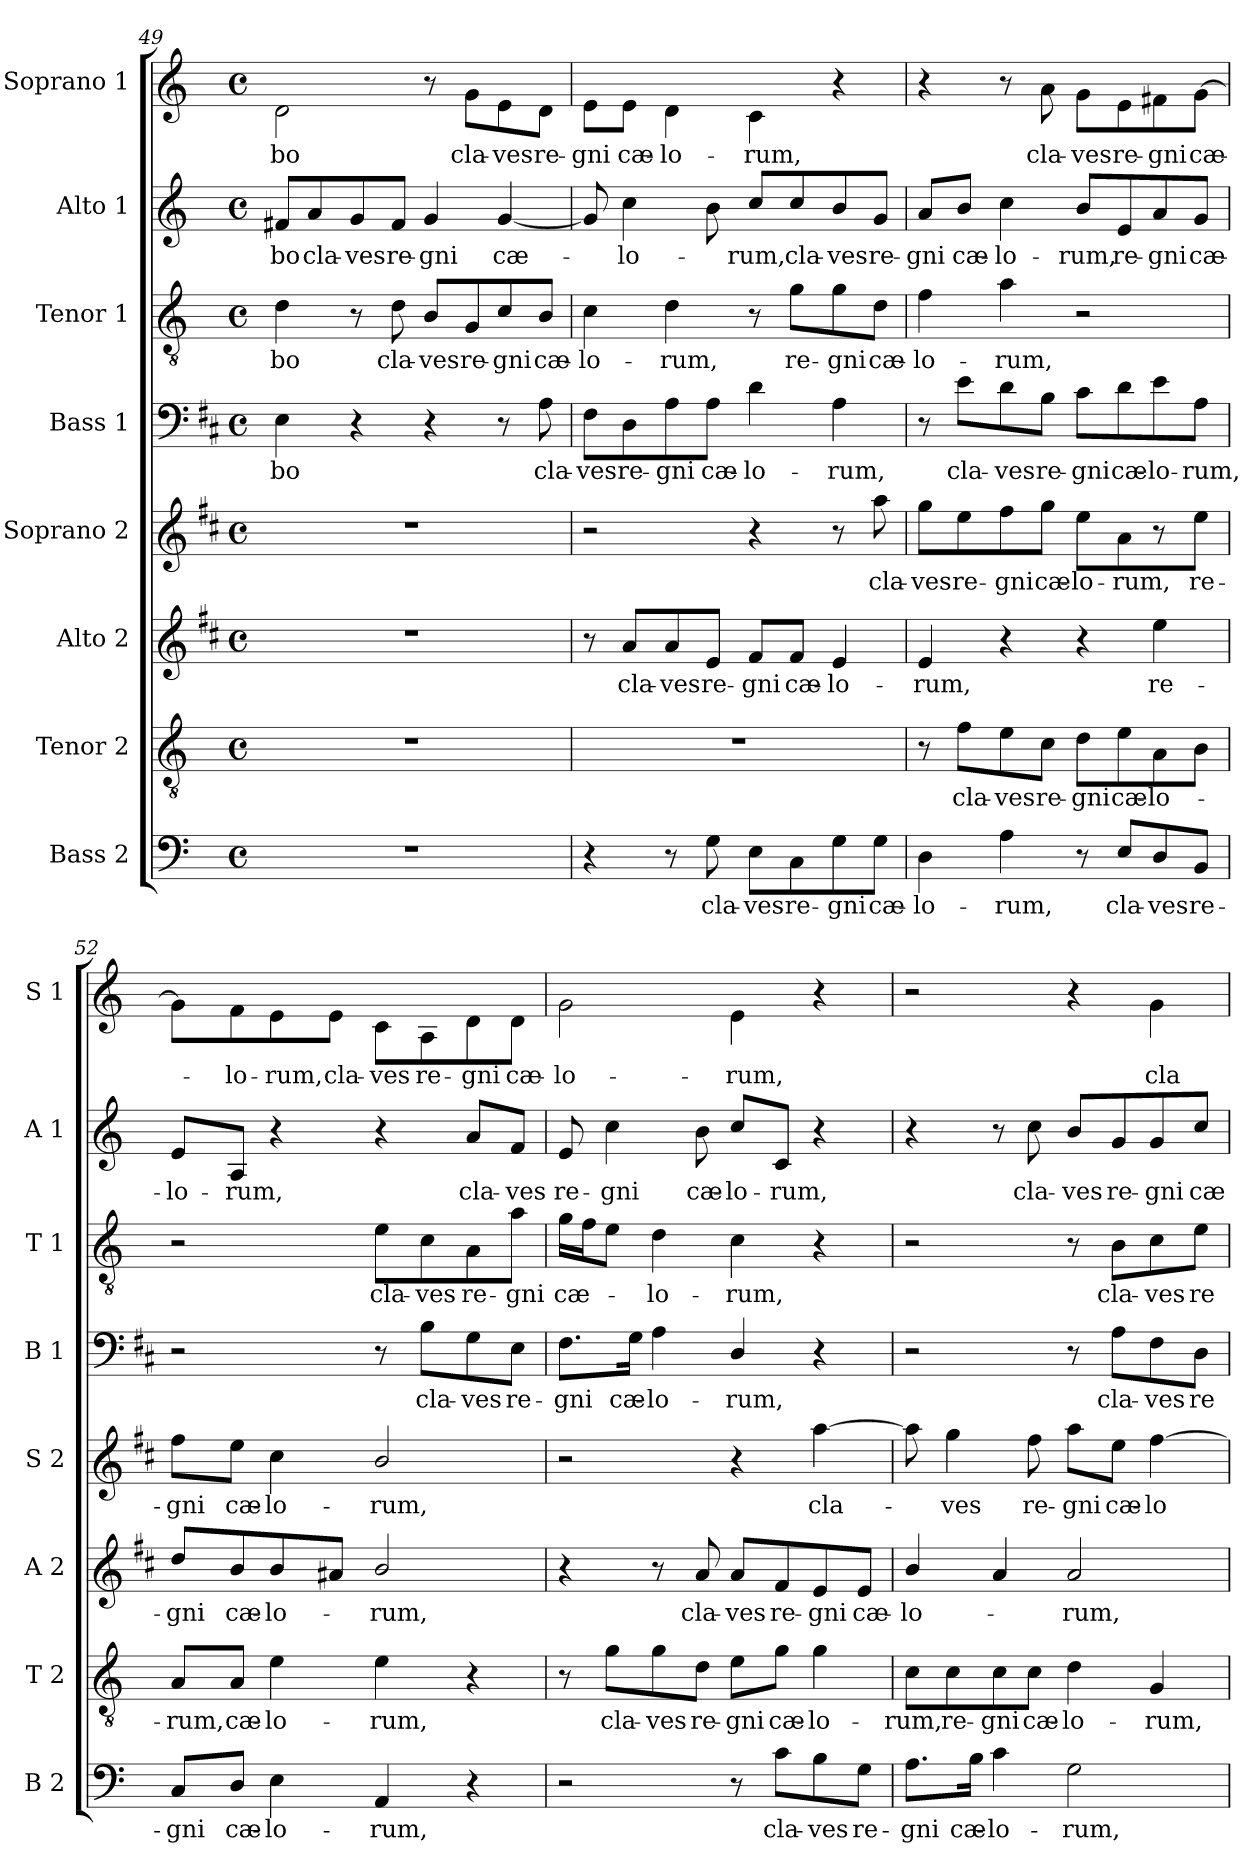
**kern	**text	**kern	**text	**kern	**text	**kern	**text	**kern	**text	**kern	**text	**kern	**text	**kern	**text
*part8	*part8	*part7	*part7	*part6	*part6	*part5	*part5	*part4	*part4	*part3	*part3	*part2	*part2	*part1	*part1
*staff8	*staff8	*staff7	*staff7	*staff6	*staff6	*staff5	*staff5	*staff4	*staff4	*staff3	*staff3	*staff2	*staff2	*staff1	*staff1
*I"Bass 2	*	*I"Tenor 2	*	*I"Alto 2	*	*I"Soprano 2	*	*I"Bass 1	*	*I"Tenor 1	*	*I"Alto 1	*	*I"Soprano 1	*
*I'B 2	*	*I'T 2	*	*I'A 2	*	*I'S 2	*	*I'B 1	*	*I'T 1	*	*I'A 1	*	*I'S 1	*
!!LO:LB:g=z
*clefF4	*	*clefGv2	*	*clefG2	*	*clefG2	*	*clefF4	*	*clefGv2	*	*clefG2	*	*clefG2	*
*	*	*	*	*ITrd1c2	*	*ITrd1c2	*	*ITrd1c2	*	*	*	*	*	*ITrd-7c-12	*
*k[]	*	*k[]	*	*k[]	*	*k[]	*	*k[]	*	*k[]	*	*k[]	*	*k[]	*
*C:	*	*C:	*	*C:	*	*C:	*	*C:	*	*C:	*	*C:	*	*C:	*
*M4/4	*	*M4/4	*	*M4/4	*	*M4/4	*	*M4/4	*	*M4/4	*	*M4/4	*	*M4/4	*
*met(c)	*	*met(c)	*	*met(c)	*	*met(c)	*	*met(c)	*	*met(c)	*	*met(c)	*	*met(c)	*
=49	=49	=49	=49	=49	=49	=49	=49	=49	=49	=49	=49	=49	=49	=49	=49
!	!	!	!	!	!	!	!	!	!LO:LY:b	!	!LO:LY:b	!	!LO:LY:b	!	!LO:LY:b
1r	.	1r	.	1r	.	1r	.	4D\	-bo	4d\	-bo	8f#X/L	-bo	2dd\	-bo
!	!	!	!	!	!	!	!	!	!	!	!	!	!LO:LY:b	!	!
.	.	.	.	.	.	.	.	.	.	.	.	8a/	cla-	.	.
!	!	!	!	!	!	!	!	!	!	!	!	!	!LO:LY:b	!	!
.	.	.	.	.	.	.	.	4r	.	8r	.	8g/	-ves	.	.
!	!	!	!	!	!	!	!	!	!	!	!LO:LY:b	!	!LO:LY:b	!	!
.	.	.	.	.	.	.	.	.	.	8d\	cla-	8f#/J	re-	.	.
!	!	!	!	!	!	!	!	!	!	!	!LO:LY:b	!	!LO:LY:b	!	!
.	.	.	.	.	.	.	.	4r	.	8B/L	-ves	4g/	-gni	8r	.
!	!	!	!	!	!	!	!	!	!	!	!LO:LY:b	!	!	!	!LO:LY:b
.	.	.	.	.	.	.	.	.	.	8G/	re-	.	.	8gg\L	cla-
!	!	!	!	!	!	!	!	!	!	!	!LO:LY:b	!	!LO:LY:b	!	!LO:LY:b
.	.	.	.	.	.	.	.	8r	.	8c/	-gni	[4g/	cæ-	8ee\	-ves
!	!	!	!	!	!	!	!	!	!LO:LY:b	!	!LO:LY:b	!	!	!	!LO:LY:b
.	.	.	.	.	.	.	.	8G\	cla-	8B/J	cæ-	.	.	8dd\J	re-
=50	=50	=50	=50	=50	=50	=50	=50	=50	=50	=50	=50	=50	=50	=50	=50
!	!	!	!	!	!	!	!	!	!LO:LY:b	!	!LO:LY:b	!	!	!	!LO:LY:b
4r	.	1r	.	8r	.	2r	.	8E\L	-ves	4c\	-lo-	8g/]	.	8ee\L	-gni
!	!	!	!	!	!LO:LY:b	!	!	!	!LO:LY:b	!	!	!	!LO:LY:b	!	!LO:LY:b
.	.	.	.	8g/L	cla-	.	.	8C\	re-	.	.	4cc\	-lo-	8ee\J	cæ-
!	!	!	!	!	!LO:LY:b	!	!	!	!LO:LY:b	!	!LO:LY:b	!	!	!	!LO:LY:b
8r	.	.	.	8g/	-ves	.	.	8G\	-gni	4d\	-rum,	.	.	4dd\	-lo-
!	!LO:LY:b	!	!	!	!LO:LY:b	!	!	!	!LO:LY:b	!	!	!	!	!	!
8G\	cla-	.	.	8d/J	re-	.	.	8G\J	cæ-	.	.	8b\	.	.	.
!	!LO:LY:b	!	!	!	!LO:LY:b	!	!	!	!LO:LY:b	!	!	!	!LO:LY:b	!	!LO:LY:b
8E\L	-ves	.	.	8e/L	-gni	4r	.	4c\	-lo-	8r	.	8cc/L	-rum,	4cc\	-rum,
!	!LO:LY:b	!	!	!	!LO:LY:b	!	!	!	!	!	!LO:LY:b	!	!LO:LY:b	!	!
8C\	re-	.	.	8e/J	cæ-	.	.	.	.	8g\L	re-	8cc/	cla-	.	.
!	!LO:LY:b	!	!	!	!LO:LY:b	!	!	!	!LO:LY:b	!	!LO:LY:b	!	!LO:LY:b	!	!
8G\	-gni	.	.	4d/	-lo-	8r	.	4G\	-rum,	8g\	-gni	8b/	-ves	4r	.
!	!LO:LY:b	!	!	!	!	!	!LO:LY:b	!	!	!	!LO:LY:b	!	!LO:LY:b	!	!
8G\J	cæ-	.	.	.	.	8gg\	cla-	.	.	8d\J	cæ-	8g/J	re-	.	.
=51	=51	=51	=51	=51	=51	=51	=51	=51	=51	=51	=51	=51	=51	=51	=51
!	!LO:LY:b	!	!	!	!LO:LY:b	!	!LO:LY:b	!	!	!	!LO:LY:b	!	!LO:LY:b	!	!
4D\	-lo-	8r	.	4d/	-rum,	8ff\L	-ves	8r	.	4f\	-lo-	8a/L	-gni	4r	.
!	!	!	!LO:LY:b	!	!	!	!LO:LY:b	!	!LO:LY:b	!	!	!	!LO:LY:b	!	!
.	.	8f\L	cla-	.	.	8dd\	re-	8d\L	cla-	.	.	8b/J	cæ-	.	.
!	!LO:LY:b	!	!LO:LY:b	!	!	!	!LO:LY:b	!	!LO:LY:b	!	!LO:LY:b	!	!LO:LY:b	!	!
4A\	-rum,	8e\	-ves	4r	.	8ee\	-gni	8c\	-ves	4a\	-rum,	4cc\	-lo-	8r	.
!	!	!	!LO:LY:b	!	!	!	!LO:LY:b	!	!LO:LY:b	!	!	!	!	!	!LO:LY:b
.	.	8c\J	re-	.	.	8ff\J	cæ-	8A\J	re-	.	.	.	.	8aa\	cla-
!	!	!	!LO:LY:b	!	!	!	!LO:LY:b	!	!LO:LY:b	!	!	!	!LO:LY:b	!	!LO:LY:b
8r	.	8d\L	-gni	4r	.	8dd\L	-lo-	8B\L	-gni	2r	.	8b/L	-rum,	8gg\L	-ves
!	!LO:LY:b	!	!LO:LY:b	!	!	!	!LO:LY:b	!	!LO:LY:b	!	!	!	!LO:LY:b	!	!LO:LY:b
8E/L	cla-	8e\	cæ-	.	.	8g\	-rum,	8c\	cæ-	.	.	8e/	re-	8ee\	re-
!	!LO:LY:b	!	!LO:LY:b	!	!LO:LY:b	!	!	!	!LO:LY:b	!	!	!	!LO:LY:b	!	!LO:LY:b
8D/	-ves	8A\	-lo-	4dd\	re-	8r	.	8d\	-lo-	.	.	8a/	-gni	8ff#X\	-gni
!	!LO:LY:b	!	!	!	!	!	!LO:LY:b	!	!LO:LY:b	!	!	!	!LO:LY:b	!	!LO:LY:b
8BB/J	re-	8B\J	.	.	.	8dd\J	re-	8G\J	-rum,	.	.	8g/J	cæ-	[8gg\J	cæ-
=52	=52	=52	=52	=52	=52	=52	=52	=52	=52	=52	=52	=52	=52	=52	=52
!	!LO:LY:b	!	!LO:LY:b	!	!LO:LY:b	!	!LO:LY:b	!	!	!	!	!	!LO:LY:b	!	!
8C/L	-gni	8A/L	-rum,	8cc/L	-gni	8ee\L	-gni	2r	.	2r	.	8e/L	-lo-	8gg\L]	.
!	!LO:LY:b	!	!LO:LY:b	!	!LO:LY:b	!	!LO:LY:b	!	!	!	!	!	!LO:LY:b	!	!LO:LY:b
8D/J	cæ-	8A/J	cæ-	8a/	cæ-	8dd\J	cæ-	.	.	.	.	8A/J	-rum,	8ff\	-lo-
!	!LO:LY:b	!	!LO:LY:b	!	!LO:LY:b	!	!LO:LY:b	!	!	!	!	!	!	!	!LO:LY:b
4E\	-lo-	4e\	-lo-	8a/	-lo-	4b\	-lo-	.	.	.	.	4r	.	8ee\	-rum,
!	!	!	!	!	!	!	!	!	!	!	!	!	!	!	!LO:LY:b
.	.	.	.	8g#X/J	.	.	.	.	.	.	.	.	.	8ee\J	cla-
!	!LO:LY:b	!	!LO:LY:b	!	!LO:LY:b	!	!LO:LY:b	!	!	!	!LO:LY:b	!	!	!	!LO:LY:b
4AA/	-rum,	4e\	-rum,	2a/	-rum,	2a/	-rum,	8r	.	8e\L	cla-	4r	.	8cc\L	-ves
!	!	!	!	!	!	!	!	!	!LO:LY:b	!	!LO:LY:b	!	!	!	!LO:LY:b
.	.	.	.	.	.	.	.	8A\L	cla-	8c\	-ves	.	.	8a\	re-
!	!	!	!	!	!	!	!	!	!LO:LY:b	!	!LO:LY:b	!	!LO:LY:b	!	!LO:LY:b
4r	.	4r	.	.	.	.	.	8F\	-ves	8A\	re-	8a/L	cla-	8dd\	-gni
!	!	!	!	!	!	!	!	!	!LO:LY:b	!	!LO:LY:b	!	!LO:LY:b	!	!LO:LY:b
.	.	.	.	.	.	.	.	8D\J	re-	8a\J	-gni	8f/J	-ves	8dd\J	cæ-
=53	=53	=53	=53	=53	=53	=53	=53	=53	=53	=53	=53	=53	=53	=53	=53
!	!	!	!	!	!	!	!	!	!LO:LY:b	!	!LO:LY:b	!	!LO:LY:b	!	!LO:LY:b
2r	.	8r	.	4r	.	2r	.	8.E\L	-gni	16g\LL	cæ-	8e/	re-	2gg\	-lo-
.	.	.	.	.	.	.	.	.	.	16f\J	.	.	.	.	.
!	!	!	!LO:LY:b	!	!	!	!	!	!	!	!	!	!LO:LY:b	!	!
.	.	8g\L	cla-	.	.	.	.	.	.	8e\J	.	4cc\	-gni	.	.
!	!	!	!	!	!	!	!	!	!LO:LY:b	!	!	!	!	!	!
.	.	.	.	.	.	.	.	16F\Jk	cæ-	.	.	.	.	.	.
!	!	!	!LO:LY:b	!	!	!	!	!	!LO:LY:b	!	!LO:LY:b	!	!	!	!
.	.	8g\	-ves	8r	.	.	.	4G\	-lo-	4d\	-lo-	.	.	.	.
!	!	!	!LO:LY:b	!	!LO:LY:b	!	!	!	!	!	!	!	!LO:LY:b	!	!
.	.	8d\J	re-	8g/	cla-	.	.	.	.	.	.	8b\	cæ-	.	.
!	!	!	!LO:LY:b	!	!LO:LY:b	!	!	!	!LO:LY:b	!	!LO:LY:b	!	!LO:LY:b	!	!LO:LY:b
8r	.	8e\L	-gni	8g/L	-ves	4r	.	4C/	-rum,	4c\	-rum,	8cc/L	-lo-	4ee\	-rum,
!	!LO:LY:b	!	!LO:LY:b	!	!LO:LY:b	!	!	!	!	!	!	!	!LO:LY:b	!	!
8c\L	cla-	8g\J	cæ-	8e/	re-	.	.	.	.	.	.	8c/J	-rum,	.	.
!	!LO:LY:b	!	!LO:LY:b	!	!LO:LY:b	!	!LO:LY:b	!	!	!	!	!	!	!	!
8B\	-ves	4g\	-lo-	8d/	-gni	[4gg\	cla-	4r	.	4r	.	4r	.	4r	.
!	!LO:LY:b	!	!	!	!LO:LY:b	!	!	!	!	!	!	!	!	!	!
8G\J	re-	.	.	8d/J	cæ-	.	.	.	.	.	.	.	.	.	.
!!LO:PB:g=z
=54	=54	=54	=54	=54	=54	=54	=54	=54	=54	=54	=54	=54	=54	=54	=54
!	!LO:LY:b	!	!LO:LY:b	!	!LO:LY:b	!	!	!	!	!	!	!	!	!	!
8.A\L	-gni	8c\L	-rum,	4a/	-lo-	8gg\]	.	2r	.	2r	.	4r	.	2r	.
!	!	!	!LO:LY:b	!	!	!	!LO:LY:b	!	!	!	!	!	!	!	!
.	.	8c\	re-	.	.	4ff\	-ves	.	.	.	.	.	.	.	.
!	!LO:LY:b	!	!	!	!	!	!	!	!	!	!	!	!	!	!
16B\Jk	cæ-	.	.	.	.	.	.	.	.	.	.	.	.	.	.
!	!LO:LY:b	!	!LO:LY:b	!	!	!	!	!	!	!	!	!	!	!	!
4c\	-lo-	8c\	-gni	4g/	.	.	.	.	.	.	.	8r	.	.	.
!	!	!	!LO:LY:b	!	!	!	!LO:LY:b	!	!	!	!	!	!LO:LY:b	!	!
.	.	8c\J	cæ-	.	.	8ee\	re-	.	.	.	.	8cc\	cla-	.	.
!	!LO:LY:b	!	!LO:LY:b	!	!LO:LY:b	!	!LO:LY:b	!	!	!	!	!	!LO:LY:b	!	!
2G\	-rum,	4d\	-lo-	2g/	-rum,	8gg\L	-gni	8r	.	8r	.	8b/L	-ves	4r	.
!	!	!	!	!	!	!	!LO:LY:b	!	!LO:LY:b	!	!LO:LY:b	!	!LO:LY:b	!	!
.	.	.	.	.	.	8dd\J	cæ-	8G\L	cla-	8B\L	cla-	8g/	re-	.	.
!	!	!	!LO:LY:b	!	!	!	!LO:LY:b	!	!LO:LY:b	!	!LO:LY:b	!	!LO:LY:b	!	!LO:LY:b
.	.	4G/	-rum,	.	.	[4ee\	-lo-	8E\	-ves	8c\	-ves	8g/	-gni	4gg\	cla-
!	!	!	!	!	!	!	!	!	!LO:LY:b	!	!LO:LY:b	!	!LO:LY:b	!	!
.	.	.	.	.	.	.	.	8C\J	re-	8e\J	re-	8cc/J	cæ-	.	.
=	=	=	=	=	=	=	=	=	=	=	=	=	=	=	=
*-	*-	*-	*-	*-	*-	*-	*-	*-	*-	*-	*-	*-	*-	*-	*-
